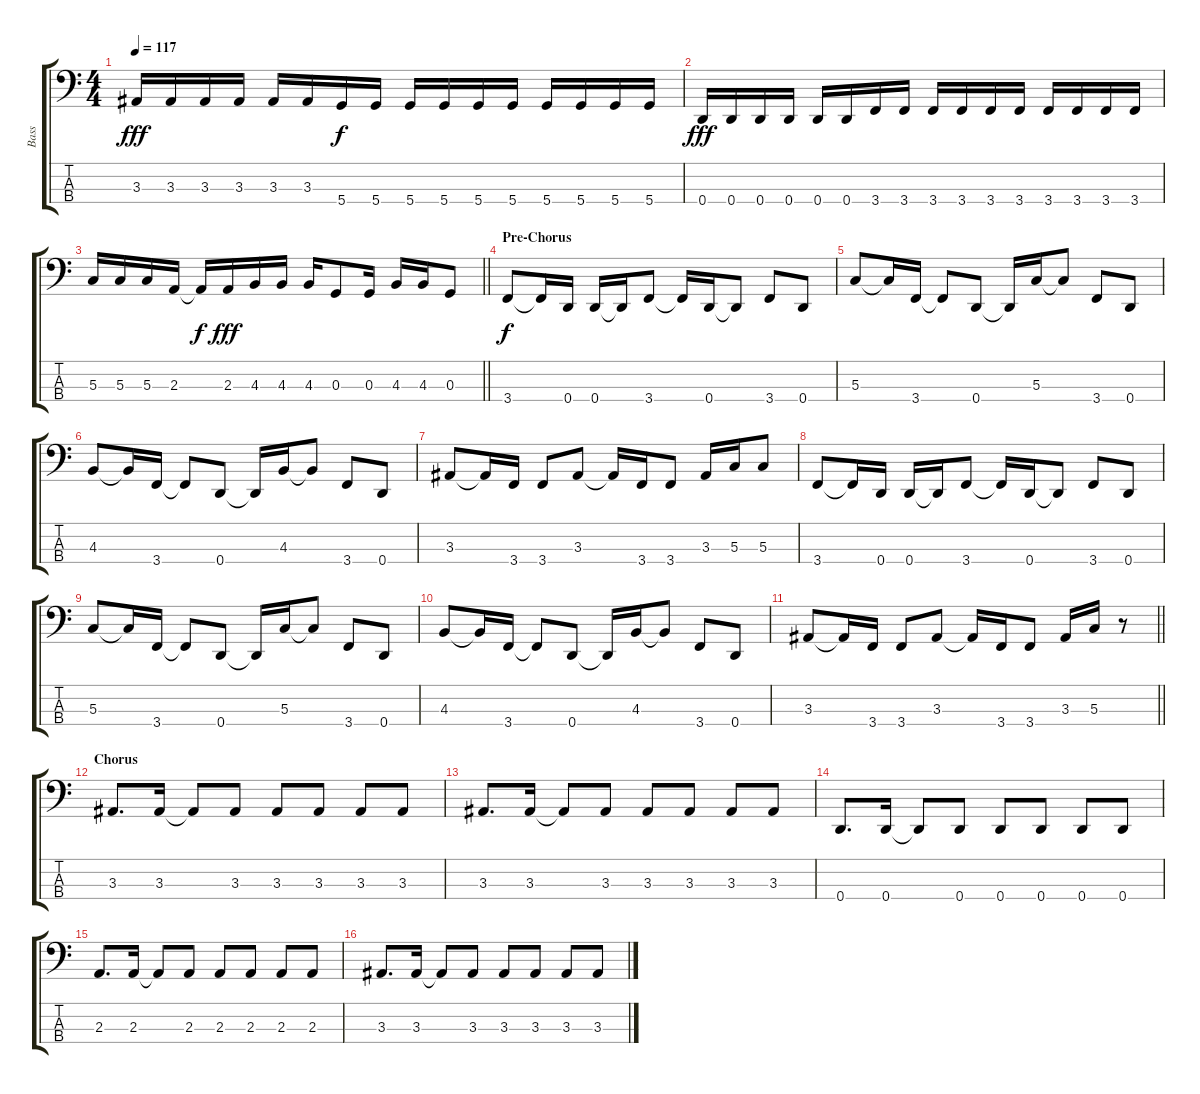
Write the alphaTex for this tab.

\track ("Bass" "Bass") {instrument electricbasspick}
\staff {score tabs}
\tuning (F2 C2 G1 D1) {hide}
\ts (4 4)
\tempo 117
\clef f4
\ks c
3.3.16{dy fff} 3.3.16 3.3.16 3.3.16 3.3.16 3.3.16 5.4.16{dy f} 5.4.16 5.4.16 5.4.16 5.4.16 5.4.16 5.4.16 5.4.16 5.4.16 5.4.16 |
0.4.16{dy fff} 0.4.16 0.4.16 0.4.16 0.4.16 0.4.16 3.4.16 3.4.16 3.4.16 3.4.16 3.4.16 3.4.16 3.4.16 3.4.16 3.4.16 3.4.16 |
\barLineRight lightlight
5.3.16 5.3.16 5.3.16 2.3.16 2.3{t}.16{dy f} 2.3.16{dy fff} 4.3.16 4.3.16 4.3.16 0.3.8 0.3.16 4.3.16 4.3.16 0.3.8 |
\section ("" "Pre-Chorus")
3.4.8{dy f} 3.4{t}.16 0.4.16 0.4.16 0.4{t}.16 3.4.8 3.4{t}.16 0.4.16 0.4{t}.8 3.4.8 0.4.8 |
5.3.8 5.3{t}.16 3.4.16 3.4{t}.8 0.4.8 0.4{t}.16 5.3.16 5.3{t}.8 3.4.8 0.4.8 |
4.3.8 4.3{t}.16 3.4.16 3.4{t}.8 0.4.8 0.4{t}.16 4.3.16 4.3{t}.8 3.4.8 0.4.8 |
3.3.8 3.3{t}.16 3.4.16 3.4.8 3.3.8 3.3{t}.16 3.4.16 3.4.8 3.3.16 5.3.16 5.3.8 |
3.4.8 3.4{t}.16 0.4.16 0.4.16 0.4{t}.16 3.4.8 3.4{t}.16 0.4.16 0.4{t}.8 3.4.8 0.4.8 |
5.3.8 5.3{t}.16 3.4.16 3.4{t}.8 0.4.8 0.4{t}.16 5.3.16 5.3{t}.8 3.4.8 0.4.8 |
4.3.8 4.3{t}.16 3.4.16 3.4{t}.8 0.4.8 0.4{t}.16 4.3.16 4.3{t}.8 3.4.8 0.4.8 |
\barLineRight lightlight
3.3.8 3.3{t}.16 3.4.16 3.4.8 3.3.8 3.3{t}.16 3.4.16 3.4.8 3.3.16 5.3.16 r.8 |
\section ("" "Chorus")
3.3.8{d} 3.3.16 3.3{t}.8 3.3.8 3.3.8 3.3.8 3.3.8 3.3.8 |
3.3.8{d} 3.3.16 3.3{t}.8 3.3.8 3.3.8 3.3.8 3.3.8 3.3.8 |
0.4.8{d} 0.4.16 0.4{t}.8 0.4.8 0.4.8 0.4.8 0.4.8 0.4.8 |
2.3.8{d} 2.3.16 2.3{t}.8 2.3.8 2.3.8 2.3.8 2.3.8 2.3.8 |
3.3.8{d} 3.3.16 3.3{t}.8 3.3.8 3.3.8 3.3.8 3.3.8 3.3.8
